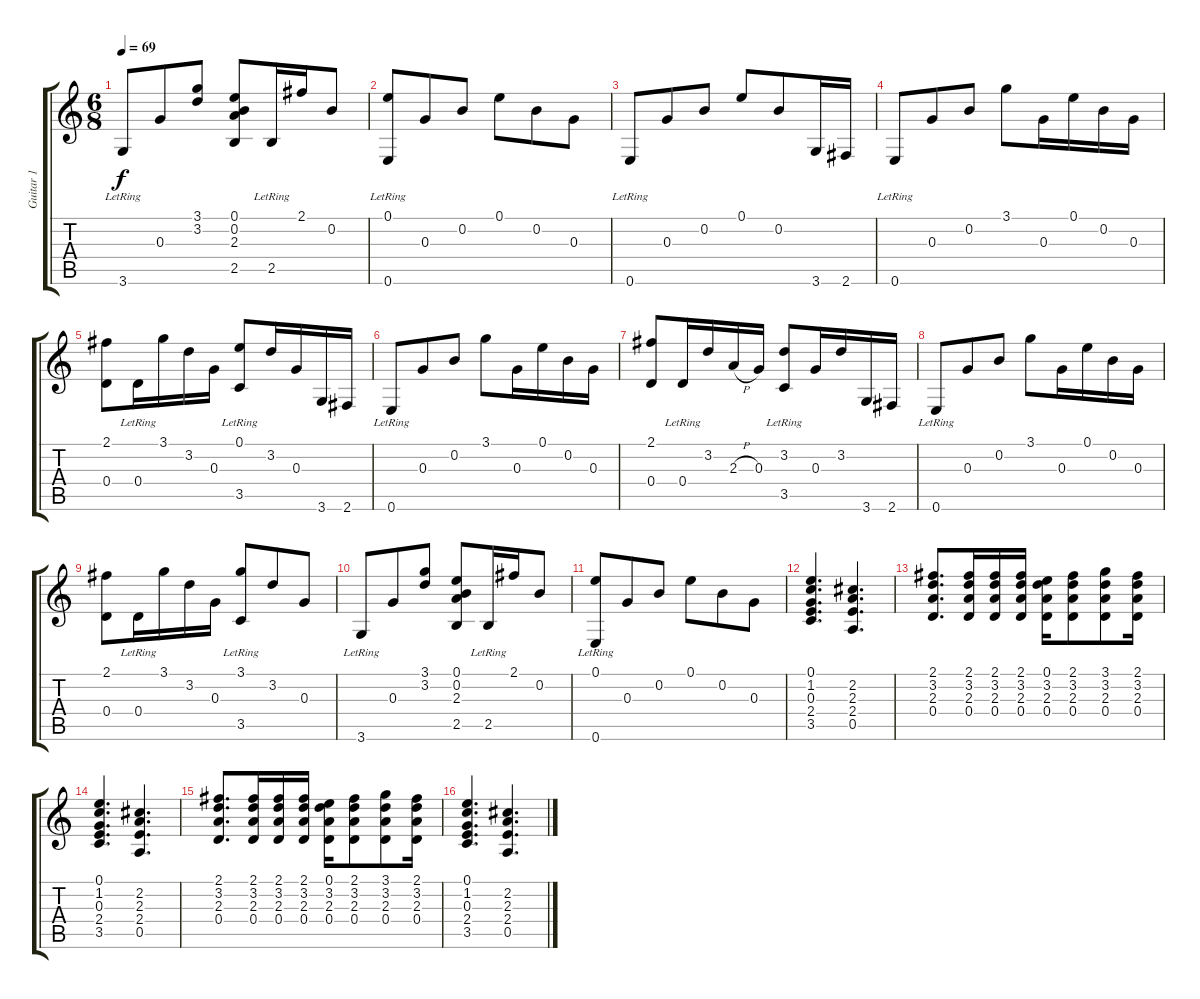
\track ("Guitar 1" "Guitar 1") {solo instrument acousticguitarsteel}
\staff {score tabs}
\tuning (E4 B3 G3 D3 A2 E2) {hide}
\ts (6 8)
\tempo 69
\clef g2
\ks c
3.6{lr}.8{dy f} 0.3.8 (3.1 3.2).8 (0.1 0.2 2.3 2.5).8 2.5{lr}.16 2.1.16 0.2.8 |
(0.1 0.6{lr}).8 0.3.8 0.2.8 0.1.8 0.2.8 0.3.8 |
0.6{lr}.8 0.3.8 0.2.8 0.1.8 0.2.8 3.6.16 2.6.16 |
0.6{lr}.8 0.3.8 0.2.8 3.1.8 0.3.16 0.1.16 0.2.16 0.3.16 |
(2.1 0.4).8 0.4{lr}.16 3.1.16 3.2.16 0.3.16 (0.1 3.5{lr}).8 3.2.16 0.3.16 3.6.16 2.6.16 |
0.6{lr}.8 0.3.8 0.2.8 3.1.8 0.3.16 0.1.16 0.2.16 0.3.16 |
(2.1 0.4).8 0.4{lr}.16 3.2.16 2.3{h}.16 0.3.16 (3.2 3.5{lr}).8 0.3.16 3.2.16 3.6.16 2.6.16 |
0.6{lr}.8 0.3.8 0.2.8 3.1.8 0.3.16 0.1.16 0.2.16 0.3.16 |
(2.1 0.4).8 0.4{lr}.16 3.1.16 3.2.16 0.3.16 (3.1 3.5{lr}).8 3.2.8 0.3.8 |
3.6{lr}.8 0.3.8 (3.1 3.2).8 (0.1 0.2 2.3 2.5).8 2.5{lr}.16 2.1.16 0.2.8 |
(0.1 0.6{lr}).8 0.3.8 0.2.8 0.1.8 0.2.8 0.3.8 |
(0.1 1.2 0.3 2.4 3.5).4{d} (2.2 2.3 2.4 0.5).4{d} |
(2.1 3.2 2.3 0.4).8{d} (2.1 3.2 2.3 0.4).16 (2.1 3.2 2.3 0.4).16 (2.1 3.2 2.3 0.4).16 (0.1 3.2 2.3 0.4).16 (2.1 3.2 2.3 0.4).8 (3.1 3.2 2.3 0.4).8 (2.1 3.2 2.3 0.4).16 |
(0.1 1.2 0.3 2.4 3.5).4{d} (2.2 2.3 2.4 0.5).4{d} |
(2.1 3.2 2.3 0.4).8{d} (2.1 3.2 2.3 0.4).16 (2.1 3.2 2.3 0.4).16 (2.1 3.2 2.3 0.4).16 (0.1 3.2 2.3 0.4).16 (2.1 3.2 2.3 0.4).8 (3.1 3.2 2.3 0.4).8 (2.1 3.2 2.3 0.4).16 |
(0.1 1.2 0.3 2.4 3.5).4{d} (2.2 2.3 2.4 0.5).4{d}
